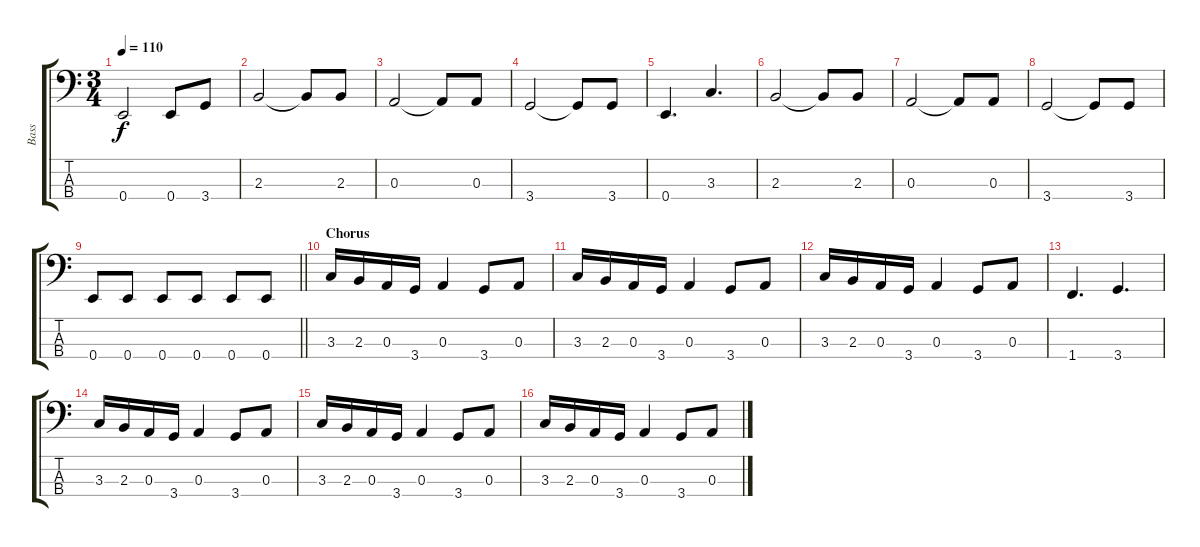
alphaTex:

\track ("Bass" "Bass") {instrument electricbasspick}
\staff {score tabs}
\tuning (G2 D2 A1 E1) {hide}
\ts (3 4)
\tempo 110
\clef f4
\ks c
0.4.2{dy f} 0.4.8 3.4.8 |
2.3.2 2.3{t}.8 2.3.8 |
0.3.2 0.3{t}.8 0.3.8 |
3.4.2 3.4{t}.8 3.4.8 |
0.4.4{d} 3.3.4{d} |
2.3.2 2.3{t}.8 2.3.8 |
0.3.2 0.3{t}.8 0.3.8 |
3.4.2 3.4{t}.8 3.4.8 |
\barLineRight lightlight
0.4.8 0.4.8 0.4.8 0.4.8 0.4.8 0.4.8 |
\section ("" "Chorus")
3.3.16 2.3.16 0.3.16 3.4.16 0.3.4 3.4.8 0.3.8 |
3.3.16 2.3.16 0.3.16 3.4.16 0.3.4 3.4.8 0.3.8 |
3.3.16 2.3.16 0.3.16 3.4.16 0.3.4 3.4.8 0.3.8 |
1.4.4{d} 3.4.4{d} |
3.3.16 2.3.16 0.3.16 3.4.16 0.3.4 3.4.8 0.3.8 |
3.3.16 2.3.16 0.3.16 3.4.16 0.3.4 3.4.8 0.3.8 |
3.3.16 2.3.16 0.3.16 3.4.16 0.3.4 3.4.8 0.3.8
